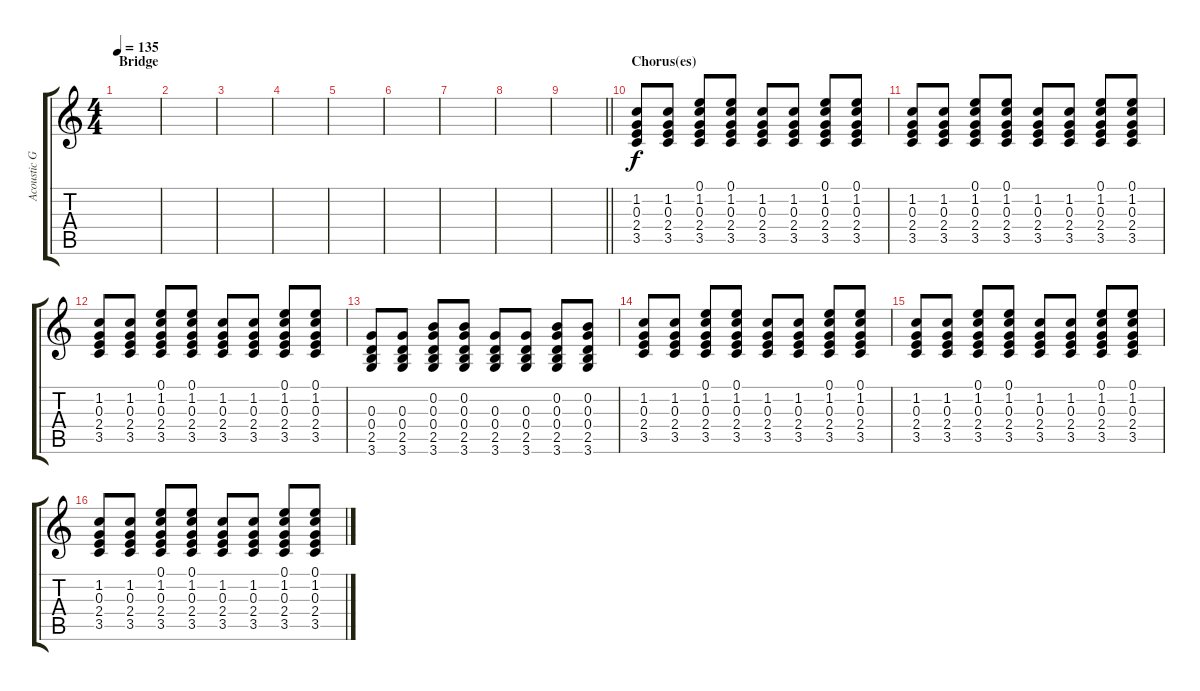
\track ("Acoustic Guitar" "Acoustic G") {instrument acousticguitarsteel}
\staff {score tabs}
\tuning (E4 B3 G3 D3 A2 E2) {hide}
\ts (4 4)
\section ("" "Bridge")
\tempo 135
\clef g2
\ks c
|
|
|
|
|
|
|
|
\barLineRight lightlight
|
\section ("" "Chorus(es)")
(1.2 0.3 2.4 3.5).8 (1.2 0.3 2.4 3.5).8 (0.1 1.2 0.3 2.4 3.5).8 (0.1 1.2 0.3 2.4 3.5).8 (1.2 0.3 2.4 3.5).8 (1.2 0.3 2.4 3.5).8 (0.1 1.2 0.3 2.4 3.5).8 (0.1 1.2 0.3 2.4 3.5).8 |
(1.2 0.3 2.4 3.5).8 (1.2 0.3 2.4 3.5).8 (0.1 1.2 0.3 2.4 3.5).8 (0.1 1.2 0.3 2.4 3.5).8 (1.2 0.3 2.4 3.5).8 (1.2 0.3 2.4 3.5).8 (0.1 1.2 0.3 2.4 3.5).8 (0.1 1.2 0.3 2.4 3.5).8 |
(1.2 0.3 2.4 3.5).8 (1.2 0.3 2.4 3.5).8 (0.1 1.2 0.3 2.4 3.5).8 (0.1 1.2 0.3 2.4 3.5).8 (1.2 0.3 2.4 3.5).8 (1.2 0.3 2.4 3.5).8 (0.1 1.2 0.3 2.4 3.5).8 (0.1 1.2 0.3 2.4 3.5).8 |
(0.3 0.4 2.5 3.6).8 (0.3 0.4 2.5 3.6).8 (0.2 0.3 0.4 2.5 3.6).8 (0.2 0.3 0.4 2.5 3.6).8 (0.3 0.4 2.5 3.6).8 (0.3 0.4 2.5 3.6).8 (0.2 0.3 0.4 2.5 3.6).8 (0.2 0.3 0.4 2.5 3.6).8 |
(1.2 0.3 2.4 3.5).8 (1.2 0.3 2.4 3.5).8 (0.1 1.2 0.3 2.4 3.5).8 (0.1 1.2 0.3 2.4 3.5).8 (1.2 0.3 2.4 3.5).8 (1.2 0.3 2.4 3.5).8 (0.1 1.2 0.3 2.4 3.5).8 (0.1 1.2 0.3 2.4 3.5).8 |
(1.2 0.3 2.4 3.5).8 (1.2 0.3 2.4 3.5).8 (0.1 1.2 0.3 2.4 3.5).8 (0.1 1.2 0.3 2.4 3.5).8 (1.2 0.3 2.4 3.5).8 (1.2 0.3 2.4 3.5).8 (0.1 1.2 0.3 2.4 3.5).8 (0.1 1.2 0.3 2.4 3.5).8 |
(1.2 0.3 2.4 3.5).8 (1.2 0.3 2.4 3.5).8 (0.1 1.2 0.3 2.4 3.5).8 (0.1 1.2 0.3 2.4 3.5).8 (1.2 0.3 2.4 3.5).8 (1.2 0.3 2.4 3.5).8 (0.1 1.2 0.3 2.4 3.5).8 (0.1 1.2 0.3 2.4 3.5).8
